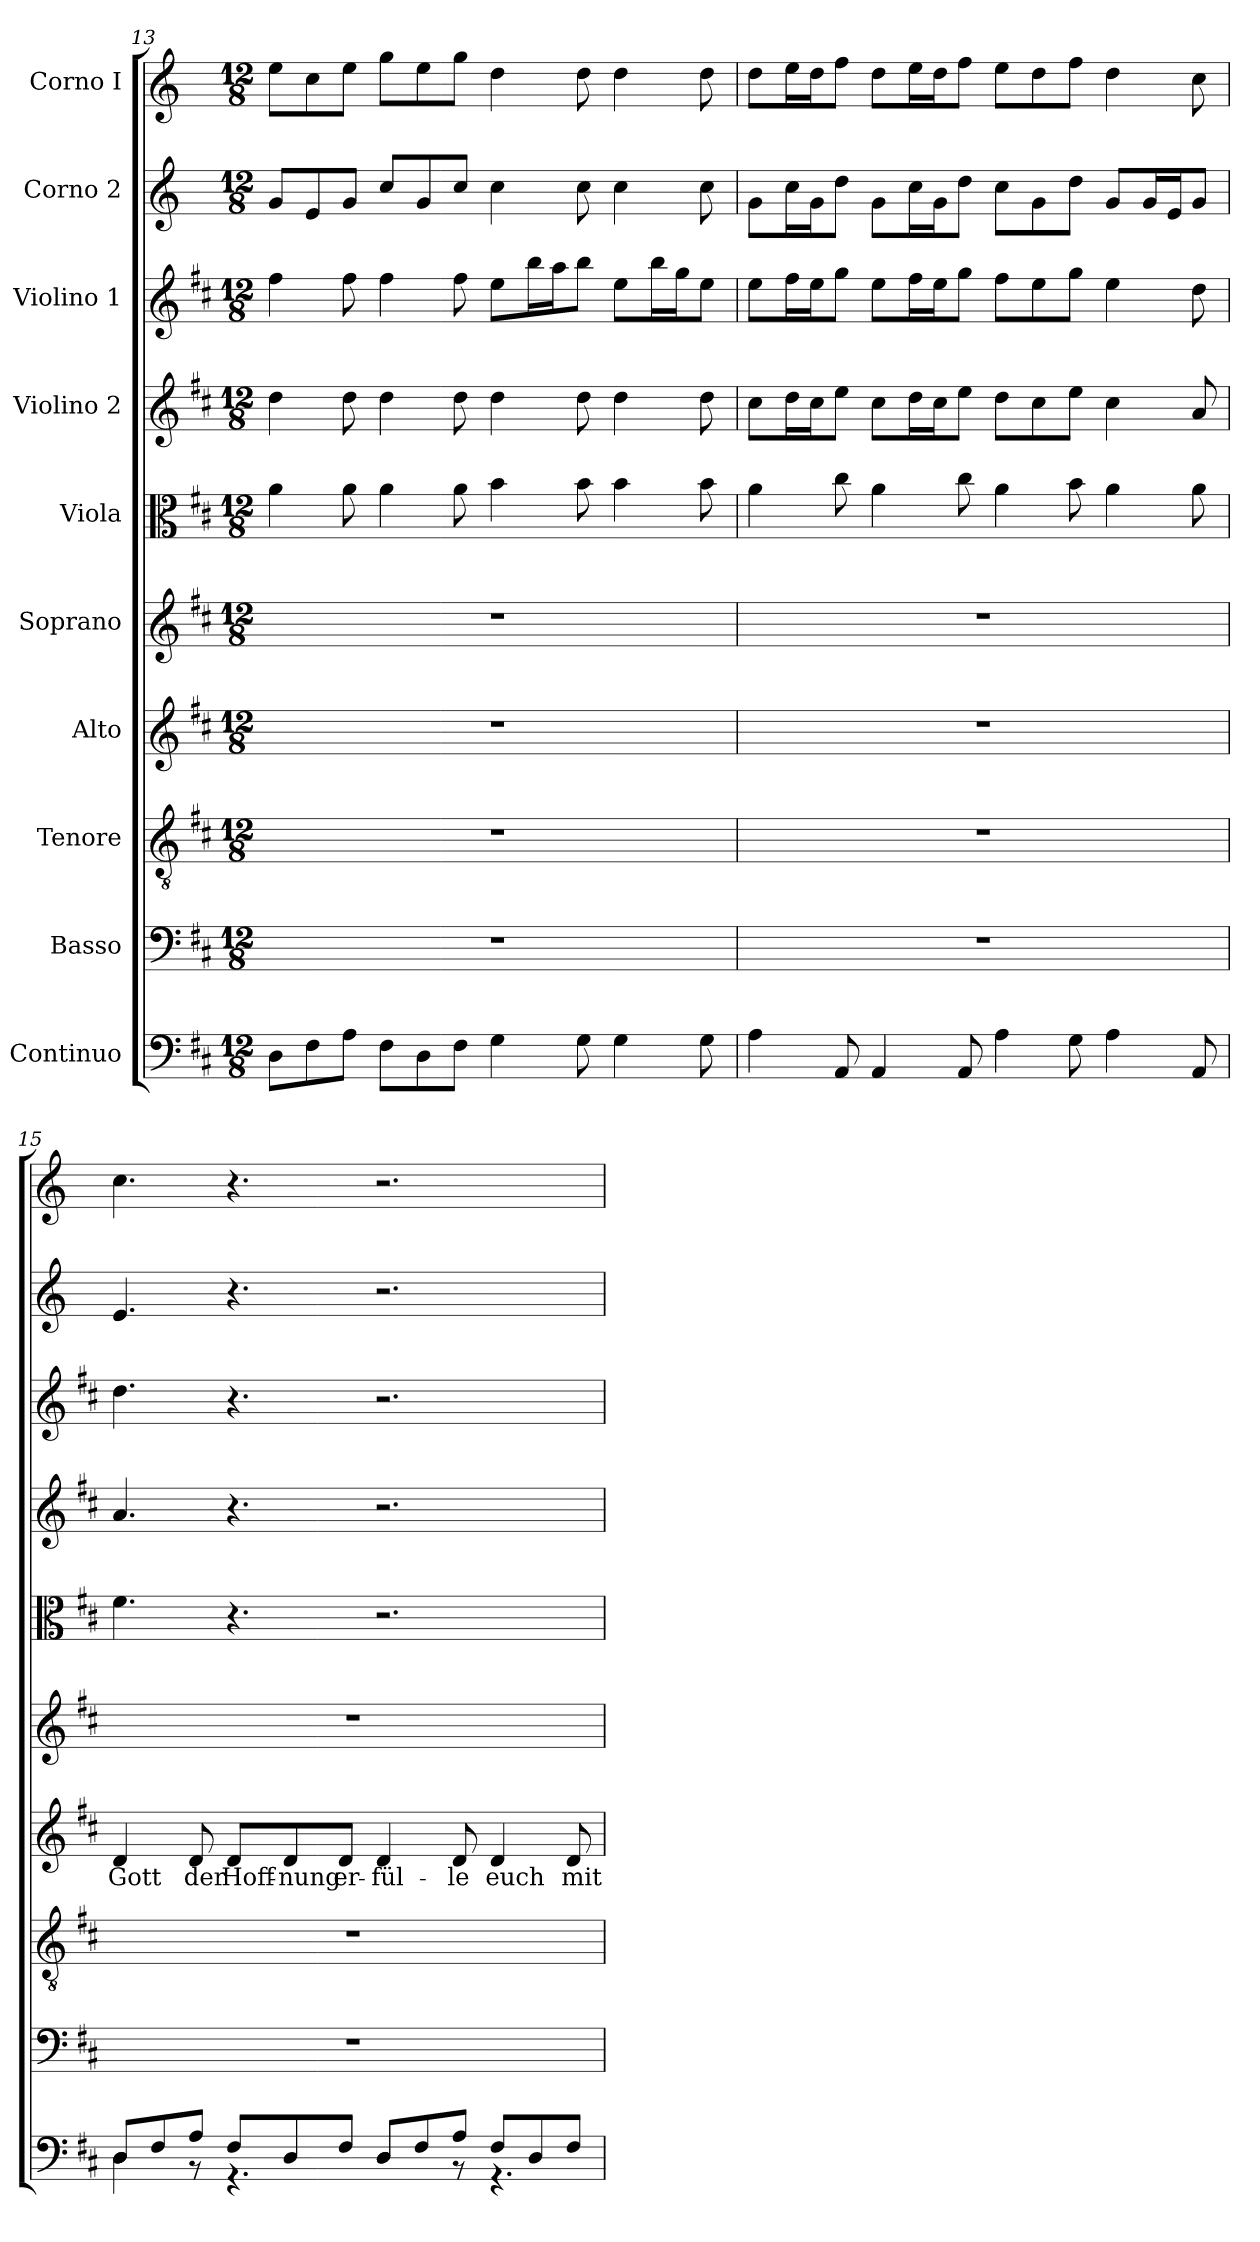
**kern	**kern	**kern	**kern	**text	**kern	**kern	**kern	**kern	**kern	**kern
*part10	*part9	*part8	*part7	*part7	*part6	*part5	*part4	*part3	*part2	*part1
*staff10	*staff9	*staff8	*staff7	*staff7	*staff6	*staff5	*staff4	*staff3	*staff2	*staff1
*I"Continuo	*I"Basso	*I"Tenore	*I"Alto	*	*I"Soprano	*I"Viola	*I"Violino 2	*I"Violino 1	*I"Corno 2	*I"Corno I
!!LO:PB:g=z
*clefF4	*clefF4	*clefGv2	*clefG2	*	*clefG2	*clefC3	*clefG2	*clefG2	*clefG2	*clefG2
*	*	*	*	*	*	*	*	*	*ITrd-1c-2	*ITrd-1c-2
*k[f#c#]	*k[f#c#]	*k[f#c#]	*k[f#c#]	*	*k[f#c#]	*k[f#c#]	*k[f#c#]	*k[f#c#]	*k[f#c#]	*k[f#c#]
*D:	*D:	*D:	*D:	*	*D:	*D:	*D:	*D:	*D:	*D:
*M12/8	*M12/8	*M12/8	*M12/8	*	*M12/8	*M12/8	*M12/8	*M12/8	*M12/8	*M12/8
=13	=13	=13	=13	=13	=13	=13	=13	=13	=13	=13
8D\L	1.r	1.r	1.r	.	1.r	4a\	4dd\	4ff#\	8a/L	8ff#\L
8F#\	.	.	.	.	.	.	.	.	8f#/	8dd\
8A\J	.	.	.	.	.	8a\	8dd\	8ff#\	8a/J	8ff#\J
8F#\L	.	.	.	.	.	4a\	4dd\	4ff#\	8dd/L	8aa\L
8D\	.	.	.	.	.	.	.	.	8a/	8ff#\
8F#\J	.	.	.	.	.	8a\	8dd\	8ff#\	8dd/J	8aa\J
4G\	.	.	.	.	.	4b\	4dd\	8ee\L	4dd\	4ee\
.	.	.	.	.	.	.	.	16bb\L	.	.
.	.	.	.	.	.	.	.	16aa\J	.	.
8G\	.	.	.	.	.	8b\	8dd\	8bb\J	8dd\	8ee\
4G\	.	.	.	.	.	4b\	4dd\	8ee\L	4dd\	4ee\
.	.	.	.	.	.	.	.	16bb\L	.	.
.	.	.	.	.	.	.	.	16gg\J	.	.
8G\	.	.	.	.	.	8b\	8dd\	8ee\J	8dd\	8ee\
=14	=14	=14	=14	=14	=14	=14	=14	=14	=14	=14
4A\	1.r	1.r	1.r	.	1.r	4a\	8cc#\L	8ee\L	8a\L	8ee\L
.	.	.	.	.	.	.	16dd\L	16ff#\L	16dd\L	16ff#\L
.	.	.	.	.	.	.	16cc#\J	16ee\J	16a\J	16ee\J
8AA/	.	.	.	.	.	8cc#\	8ee\J	8gg\J	8ee\J	8gg\J
4AA/	.	.	.	.	.	4a\	8cc#\L	8ee\L	8a\L	8ee\L
.	.	.	.	.	.	.	16dd\L	16ff#\L	16dd\L	16ff#\L
.	.	.	.	.	.	.	16cc#\J	16ee\J	16a\J	16ee\J
8AA/	.	.	.	.	.	8cc#\	8ee\J	8gg\J	8ee\J	8gg\J
4A\	.	.	.	.	.	4a\	8dd\L	8ff#\L	8dd\L	8ff#\L
.	.	.	.	.	.	.	8cc#\	8ee\	8a\	8ee\
8G\	.	.	.	.	.	8b\	8ee\J	8gg\J	8ee\J	8gg\J
4A\	.	.	.	.	.	4a\	4cc#\	4ee\	8a/L	4ee\
.	.	.	.	.	.	.	.	.	16a/L	.
.	.	.	.	.	.	.	.	.	16f#/J	.
8AA/	.	.	.	.	.	8a\	8a/	8dd\	8a/J	8dd\
!!LO:PB:g=z
=15	=15	=15	=15	=15	=15	=15	=15	=15	=15	=15
*^	*	*	*	*	*	*	*	*	*	*
4D\	8D/L	1.r	1.r	4d/	Gott	1.r	4.f#\	4.a/	4.dd\	4.f#/	4.dd\
.	8F#/	.	.	.	.	.	.	.	.	.	.
8rAA	8A/J	.	.	8d/	der	.	.	.	.	.	.
4.rAA	8F#/L	.	.	8d/L	Hoff-	.	4.r	4.r	4.r	4.r	4.r
.	8D/	.	.	8d/	-nung	.	.	.	.	.	.
.	8F#/J	.	.	8d/J	er-	.	.	.	.	.	.
4D/	8D/L	.	.	4d/	-fül-	.	2.r	2.r	2.r	2.r	2.r
.	8F#/	.	.	.	.	.	.	.	.	.	.
8rAA	8A/J	.	.	8d/	-le	.	.	.	.	.	.
4.rAA	8F#/L	.	.	4d/	euch	.	.	.	.	.	.
.	8D/	.	.	.	.	.	.	.	.	.	.
.	8F#/J	.	.	8d/	mit	.	.	.	.	.	.
*v	*v	*	*	*	*	*	*	*	*	*	*
=	=	=	=	=	=	=	=	=	=	=
*-	*-	*-	*-	*-	*-	*-	*-	*-	*-	*-
